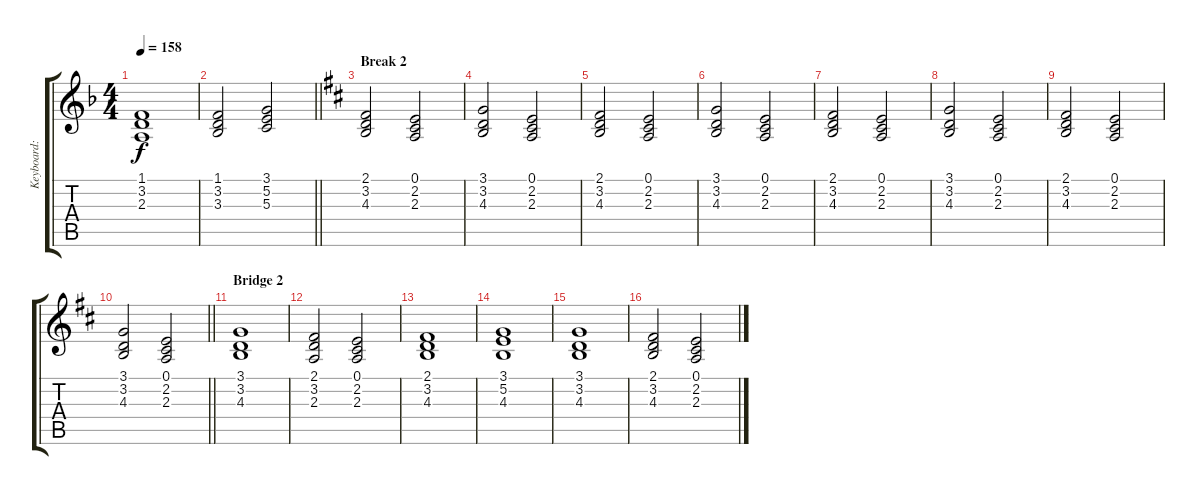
\track ("Keyboard: Magnus Winterguild" "Keyboard: ") {instrument stringensemble1}
\staff {score tabs}
\tuning (E4 B3 G3 D3 A2 E2) {hide}
\ts (4 4)
\tempo 158
\clef g2
\ks dminor
(1.1 3.2 2.3).1{dy f} |
\barLineRight lightlight
(1.1 3.2 3.3).2 (3.1 5.2 5.3).2 |
\section ("" "Break 2")
\ks bminor
(2.1 3.2 4.3).2{instrument choiraahs} (0.1 2.2 2.3).2 |
(3.1 3.2 4.3).2 (0.1 2.2 2.3).2 |
(2.1 3.2 4.3).2 (0.1 2.2 2.3).2 |
(3.1 3.2 4.3).2 (0.1 2.2 2.3).2 |
(2.1 3.2 4.3).2 (0.1 2.2 2.3).2 |
(3.1 3.2 4.3).2 (0.1 2.2 2.3).2 |
(2.1 3.2 4.3).2 (0.1 2.2 2.3).2 |
\barLineRight lightlight
(3.1 3.2 4.3).2 (0.1 2.2 2.3).2 |
\section ("" "Bridge 2")
(3.1 3.2 4.3).1{instrument stringensemble1} |
(2.1 3.2 2.3).2 (0.1 2.2 2.3).2 |
(2.1 3.2 4.3).1 |
(3.1 5.2 4.3).1 |
(3.1 3.2 4.3).1 |
(2.1 3.2 4.3).2 (0.1 2.2 2.3).2
